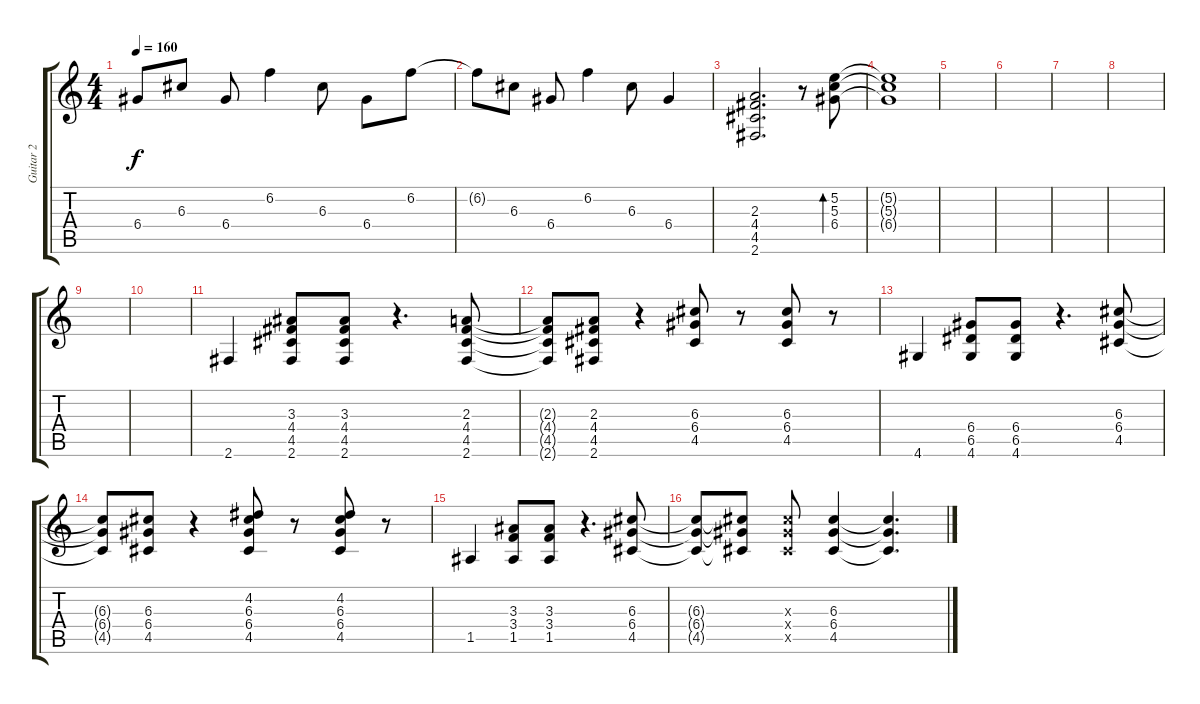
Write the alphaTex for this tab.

\track ("Guitar 2" "Guitar 2") {instrument distortionguitar}
\staff {score tabs}
\tuning (E4 B3 G3 D3 A2 E2) {hide}
\ts (4 4)
\tempo 160
\clef g2
\ks c
6.4.8{dy f} 6.3.8 6.4.8 6.2.4 6.3.8 6.4.8 6.2.8 |
6.2{t}.8 6.3.8 6.4.8 6.2.4 6.3.8 6.4.4 |
(2.3 4.4 4.5 2.6).2{d} r.8 (5.2 5.3 6.4).8{bd 480} |
(5.2{t} 5.3{t} 6.4{t}).1 |
|
|
|
|
|
|
2.6.4 (3.3 4.4 4.5 2.6).8 (3.3 4.4 4.5 2.6).8 r.4{d} (2.3 4.4 4.5 2.6).8 |
(2.3{t} 4.4{t} 4.5{t} 2.6{t}).8 (2.3 4.4 4.5 2.6).8 r.4 (6.3 6.4 4.5).8 r.8 (6.3 6.4 4.5).8 r.8 |
4.6.4 (6.4 6.5 4.6).8 (6.4 6.5 4.6).8 r.4{d} (6.3 6.4 4.5).8 |
(6.3{t} 6.4{t} 4.5{t}).8 (6.3 6.4 4.5).8 r.4 (4.2 6.3 6.4 4.5).8 r.8 (4.2 6.3 6.4 4.5).8 r.8 |
1.5.4 (3.3 3.4 1.5).8 (3.3 3.4 1.5).8 r.4{d} (6.3 6.4 4.5).8 |
(6.3{t} 6.4{t} 4.5{t}).8 (6.3{t} 6.4{t} 4.5{t}).8 (6.3{x} 6.4{x} 4.5{x}).8 (6.3 6.4 4.5).4 (6.3{t} 6.4{t} 4.5{t}).4{d}
